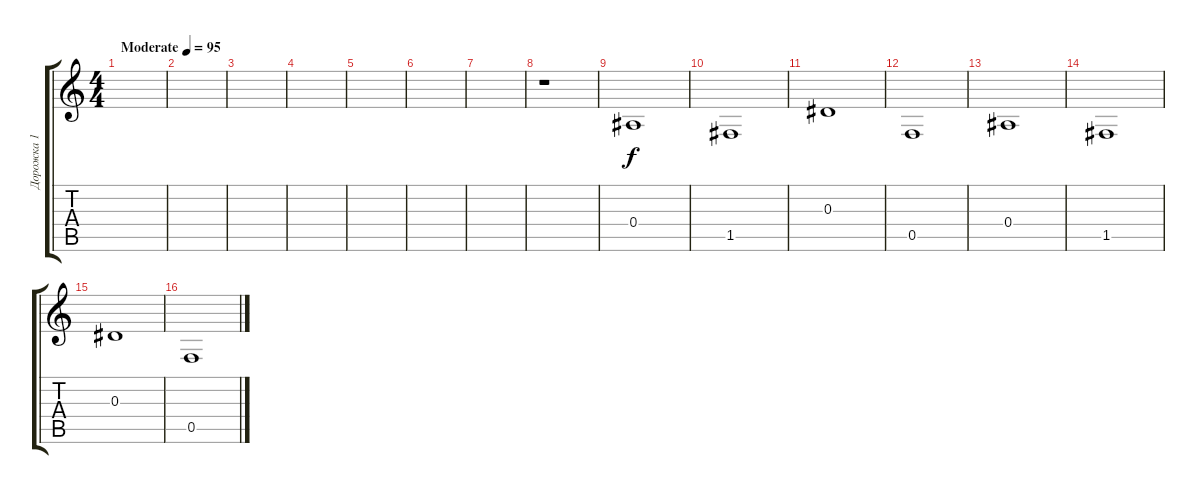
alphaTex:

\track ("Дорожка 1" "Дорожка 1") {instrument distortionguitar}
\staff {score tabs}
\tuning (C4 G3 Eb3 Bb2 F2 C2) {hide}
\ts (4 4)
\tempo (95 "Moderate")
\clef g2
\ks c
|
|
|
|
|
|
|
r.1{volume 0} |
0.4.1{volume 3} |
1.5.1 |
0.3.1 |
0.5.1 |
0.4.1{volume 7} |
1.5.1 |
0.3.1 |
0.5.1
